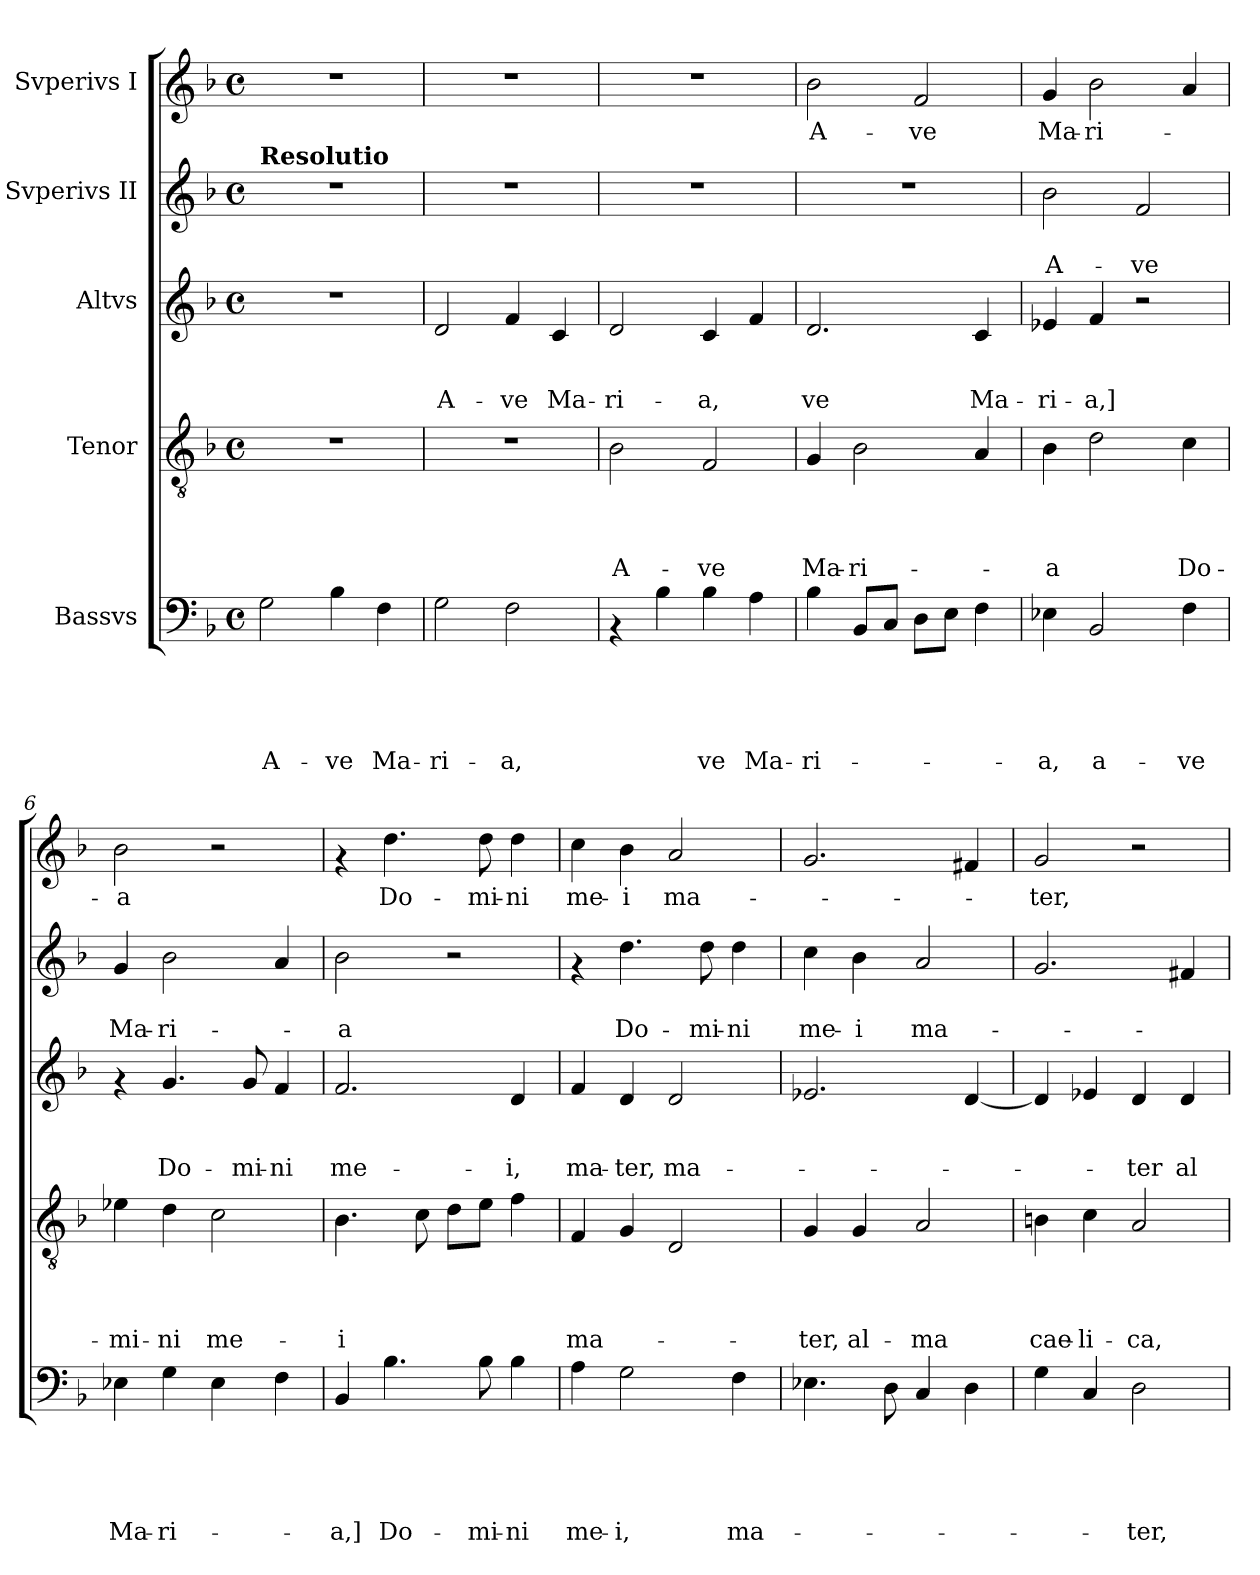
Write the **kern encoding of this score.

**kern	**text	**text	**text	**text	**text	**kern	**text	**text	**text	**text	**kern	**text	**text	**text	**kern	**text	**text	**kern	**text
*part5	*part5	*part5	*part5	*part5	*part5	*part4	*part4	*part4	*part4	*part4	*part3	*part3	*part3	*part3	*part2	*part2	*part2	*part1	*part1
*staff5	*staff5	*staff5	*staff5	*staff5	*staff5	*staff4	*staff4	*staff4	*staff4	*staff4	*staff3	*staff3	*staff3	*staff3	*staff2	*staff2	*staff2	*staff1	*staff1
*I"Bassvs	*	*	*	*	*	*I"Tenor	*	*	*	*	*I"Altvs	*	*	*	*I"Svperivs II	*	*	*I"Svperivs I	*
*clefF4	*	*	*	*	*	*clefGv2	*	*	*	*	*clefG2	*	*	*	*clefG2	*	*	*clefG2	*
*k[b-]	*	*	*	*	*	*k[b-]	*	*	*	*	*k[b-]	*	*	*	*k[b-]	*	*	*k[b-]	*
*F:	*	*	*	*	*	*F:	*	*	*	*	*F:	*	*	*	*F:	*	*	*F:	*
*M4/4	*	*	*	*	*	*M4/4	*	*	*	*	*M4/4	*	*	*	*M4/4	*	*	*M4/4	*
*met(c)	*	*	*	*	*	*met(c)	*	*	*	*	*met(c)	*	*	*	*met(c)	*	*	*met(c)	*
=1	=1	=1	=1	=1	=1	=1	=1	=1	=1	=1	=1	=1	=1	=1	=1	=1	=1	=1	=1
!	!	!	!	!	!	!	!	!	!	!	!	!	!	!	!LO:TX:a:B:t=Resolutio	!	!	!	!
!	!	!	!	!	!LO:LY:b	!	!	!	!	!	!	!	!	!	!	!	!	!	!
2G\	.	.	.	.	A-	1r	.	.	.	.	1r	.	.	.	1r	.	.	1r	.
!	!	!	!	!	!LO:LY:b	!	!	!	!	!	!	!	!	!	!	!	!	!	!
4B-\	.	.	.	.	-ve	.	.	.	.	.	.	.	.	.	.	.	.	.	.
!	!	!	!	!	!LO:LY:b	!	!	!	!	!	!	!	!	!	!	!	!	!	!
4F\	.	.	.	.	Ma-	.	.	.	.	.	.	.	.	.	.	.	.	.	.
=2	=2	=2	=2	=2	=2	=2	=2	=2	=2	=2	=2	=2	=2	=2	=2	=2	=2	=2	=2
!	!	!	!	!	!LO:LY:b	!	!	!	!	!	!	!	!	!LO:LY:b	!	!	!	!	!
2G\	.	.	.	.	-ri-	1r	.	.	.	.	2d/	.	.	A-	1r	.	.	1r	.
!	!	!	!	!	!LO:LY:b	!	!	!	!	!	!	!	!	!LO:LY:b	!	!	!	!	!
2F\	.	.	.	.	-a,	.	.	.	.	.	4f/	.	.	-ve	.	.	.	.	.
!	!	!	!	!	!	!	!	!	!	!	!	!	!	!LO:LY:b	!	!	!	!	!
.	.	.	.	.	.	.	.	.	.	.	4c/	.	.	Ma-	.	.	.	.	.
=3	=3	=3	=3	=3	=3	=3	=3	=3	=3	=3	=3	=3	=3	=3	=3	=3	=3	=3	=3
!	!	!	!	!	!	!	!	!	!	!LO:LY:b	!	!	!	!LO:LY:b	!	!	!	!	!
4rAA	.	.	.	.	.	2B-\	.	.	.	A-	2d/	.	.	-ri-	1r	.	.	1r	.
4B-\	.	.	.	.	.	.	.	.	.	.	.	.	.	.	.	.	.	.	.
!	!	!	!	!	!LO:LY:b	!	!	!	!	!LO:LY:b	!	!	!	!LO:LY:b	!	!	!	!	!
4B-\	.	.	.	.	ve	2F/	.	.	.	-ve	4c/	.	.	-a,	.	.	.	.	.
!	!	!	!	!	!LO:LY:b	!	!	!	!	!	!	!	!	!	!	!	!	!	!
4A\	.	.	.	.	Ma-	.	.	.	.	.	4f/	.	.	.	.	.	.	.	.
=4	=4	=4	=4	=4	=4	=4	=4	=4	=4	=4	=4	=4	=4	=4	=4	=4	=4	=4	=4
!	!	!	!	!	!LO:LY:b	!	!	!	!	!LO:LY:b	!	!	!	!LO:LY:b	!	!	!	!	!LO:LY:b
4B-\	.	.	.	.	-ri-	4G/	.	.	.	Ma-	2.d/	.	.	ve	1r	.	.	2b-\	A-
!	!	!	!	!	!	!	!	!	!	!LO:LY:b	!	!	!	!	!	!	!	!	!
8BB-/L	.	.	.	.	.	2B-\	.	.	.	-ri-	.	.	.	.	.	.	.	.	.
8C/J	.	.	.	.	.	.	.	.	.	.	.	.	.	.	.	.	.	.	.
!	!	!	!	!	!	!	!	!	!	!	!	!	!	!	!	!	!	!	!LO:LY:b
8D\L	.	.	.	.	.	.	.	.	.	.	.	.	.	.	.	.	.	2f/	-ve
8E\J	.	.	.	.	.	.	.	.	.	.	.	.	.	.	.	.	.	.	.
!	!	!	!	!	!	!	!	!	!	!	!	!	!	!LO:LY:b	!	!	!	!	!
4F\	.	.	.	.	.	4A/	.	.	.	.	4c/	.	.	Ma-	.	.	.	.	.
=5	=5	=5	=5	=5	=5	=5	=5	=5	=5	=5	=5	=5	=5	=5	=5	=5	=5	=5	=5
!	!	!	!	!	!LO:LY:b	!	!	!	!	!LO:LY:b	!	!	!	!LO:LY:b	!	!	!LO:LY:b	!	!LO:LY:b
4E-X\	.	.	.	.	-a,	4B-\	.	.	.	-a	4e-X/	.	.	-ri-	2b-\	.	A-	4g/	Ma-
!	!	!	!	!	!LO:LY:b	!	!	!	!	!	!	!	!	!LO:LY:b	!	!	!	!	!LO:LY:b
2BB-/	.	.	.	.	a-	2d\	.	.	.	.	4f/	.	.	-a,]	.	.	.	2b-\	-ri-
!	!	!	!	!	!	!	!	!	!	!	!	!	!	!	!	!	!LO:LY:b	!	!
.	.	.	.	.	.	.	.	.	.	.	2r	.	.	.	2f/	.	-ve	.	.
!	!	!	!	!	!LO:LY:b	!	!	!	!	!LO:LY:b	!	!	!	!	!	!	!	!	!
4F\	.	.	.	.	-ve	4c\	.	.	.	Do-	.	.	.	.	.	.	.	4a/	.
!!LO:PB:g=z
=6	=6	=6	=6	=6	=6	=6	=6	=6	=6	=6	=6	=6	=6	=6	=6	=6	=6	=6	=6
!	!	!	!	!	!LO:LY:b	!	!	!	!	!LO:LY:b	!	!	!	!	!	!	!LO:LY:b	!	!LO:LY:b
4E-X\	.	.	.	.	Ma-	4e-X\	.	.	.	-mi-	4rf	.	.	.	4g/	.	Ma-	2b-\	-a
!	!	!	!	!	!LO:LY:b	!	!	!	!	!LO:LY:b	!	!	!	!LO:LY:b	!	!	!LO:LY:b	!	!
4G\	.	.	.	.	-ri-	4d\	.	.	.	-ni	4.g/	.	.	Do-	2b-\	.	-ri-	.	.
!	!	!	!	!	!	!	!	!	!	!LO:LY:b	!	!	!	!	!	!	!	!	!
4E-\	.	.	.	.	.	2c\	.	.	.	me-	.	.	.	.	.	.	.	2r	.
!	!	!	!	!	!	!	!	!	!	!	!	!	!	!LO:LY:b	!	!	!	!	!
.	.	.	.	.	.	.	.	.	.	.	8g/	.	.	-mi-	.	.	.	.	.
!	!	!	!	!	!	!	!	!	!	!	!	!	!	!LO:LY:b	!	!	!	!	!
4F\	.	.	.	.	.	.	.	.	.	.	4f/	.	.	-ni	4a/	.	.	.	.
=7	=7	=7	=7	=7	=7	=7	=7	=7	=7	=7	=7	=7	=7	=7	=7	=7	=7	=7	=7
!	!	!	!	!	!LO:LY:b	!	!	!	!	!LO:LY:b	!	!	!	!LO:LY:b	!	!	!LO:LY:b	!	!
4BB-/	.	.	.	.	-a,]	4.B-\	.	.	.	-i	2.f/	.	.	me-	2b-\	.	-a	4rf	.
!	!	!	!	!	!LO:LY:b	!	!	!	!	!	!	!	!	!	!	!	!	!	!LO:LY:b
4.B-\	.	.	.	.	Do-	.	.	.	.	.	.	.	.	.	.	.	.	4.dd\	Do-
.	.	.	.	.	.	8c\	.	.	.	.	.	.	.	.	.	.	.	.	.
.	.	.	.	.	.	8d\L	.	.	.	.	.	.	.	.	2r	.	.	.	.
!	!	!	!	!	!LO:LY:b	!	!	!	!	!	!	!	!	!	!	!	!	!	!LO:LY:b
8B-\	.	.	.	.	-mi-	8e\J	.	.	.	.	.	.	.	.	.	.	.	8dd\	-mi-
!	!	!	!	!	!LO:LY:b	!	!	!	!	!	!	!	!	!LO:LY:b	!	!	!	!	!LO:LY:b
4B-\	.	.	.	.	-ni	4f\	.	.	.	.	4d/	.	.	-i,	.	.	.	4dd\	-ni
=8	=8	=8	=8	=8	=8	=8	=8	=8	=8	=8	=8	=8	=8	=8	=8	=8	=8	=8	=8
!	!	!	!	!	!LO:LY:b	!	!	!	!	!LO:LY:b	!	!	!	!LO:LY:b	!	!	!	!	!LO:LY:b
4A\	.	.	.	.	me-	4F/	.	.	.	ma-	4f/	.	.	ma-	4rf	.	.	4cc\	me-
!	!	!	!	!	!LO:LY:b	!	!	!	!	!	!	!	!	!LO:LY:b	!	!	!LO:LY:b	!	!LO:LY:b
2G\	.	.	.	.	-i,	4G/	.	.	.	.	4d/	.	.	-ter,	4.dd\	.	Do-	4b-\	-i
!	!	!	!	!	!	!	!	!	!	!	!	!	!	!LO:LY:b	!	!	!	!	!LO:LY:b
.	.	.	.	.	.	2D/	.	.	.	.	2d/	.	.	ma-	.	.	.	2a/	ma-
!	!	!	!	!	!	!	!	!	!	!	!	!	!	!	!	!	!LO:LY:b	!	!
.	.	.	.	.	.	.	.	.	.	.	.	.	.	.	8dd\	.	-mi-	.	.
!	!	!	!	!	!LO:LY:b	!	!	!	!	!	!	!	!	!	!	!	!LO:LY:b	!	!
4F\	.	.	.	.	ma-	.	.	.	.	.	.	.	.	.	4dd\	.	-ni	.	.
=9	=9	=9	=9	=9	=9	=9	=9	=9	=9	=9	=9	=9	=9	=9	=9	=9	=9	=9	=9
!	!	!	!	!	!	!	!	!	!	!LO:LY:b	!	!	!	!	!	!	!LO:LY:b	!	!
4.E-X\	.	.	.	.	.	4G/	.	.	.	-ter,	2.e-X/	.	.	.	4cc\	.	me-	2.g/	.
!	!	!	!	!	!	!	!	!	!	!LO:LY:b	!	!	!	!	!	!	!LO:LY:b	!	!
.	.	.	.	.	.	4G/	.	.	.	al-	.	.	.	.	4b-\	.	-i	.	.
8D\	.	.	.	.	.	.	.	.	.	.	.	.	.	.	.	.	.	.	.
!	!	!	!	!	!	!	!	!	!	!LO:LY:b	!	!	!	!	!	!	!LO:LY:b	!	!
4C/	.	.	.	.	.	2A/	.	.	.	-ma	.	.	.	.	2a/	.	ma-	.	.
4D\	.	.	.	.	.	.	.	.	.	.	[<4d/	.	.	.	.	.	.	4f#X/	.
=10	=10	=10	=10	=10	=10	=10	=10	=10	=10	=10	=10	=10	=10	=10	=10	=10	=10	=10	=10
!	!	!	!	!	!	!	!	!	!	!LO:LY:b	!	!	!	!	!	!	!	!	!LO:LY:b
4G\	.	.	.	.	.	4Bn\	.	.	.	cae-	4d/]	.	.	.	2.g/	.	.	2g/	-ter,
!	!	!	!	!	!	!	!	!	!	!LO:LY:b	!	!	!	!	!	!	!	!	!
4C/	.	.	.	.	.	4c\	.	.	.	-li-	4e-X/	.	.	.	.	.	.	.	.
!	!	!	!	!	!LO:LY:b	!	!	!	!	!LO:LY:b	!	!	!	!LO:LY:b	!	!	!	!	!
2D\	.	.	.	.	-ter,	2A/	.	.	.	-ca,	4d/	.	.	-ter	.	.	.	2r	.
!	!	!	!	!	!	!	!	!	!	!	!	!	!	!LO:LY:b	!	!	!	!	!
.	.	.	.	.	.	.	.	.	.	.	4d/	.	.	al-	4f#X/	.	.	.	.
=	=	=	=	=	=	=	=	=	=	=	=	=	=	=	=	=	=	=	=
*-	*-	*-	*-	*-	*-	*-	*-	*-	*-	*-	*-	*-	*-	*-	*-	*-	*-	*-	*-
